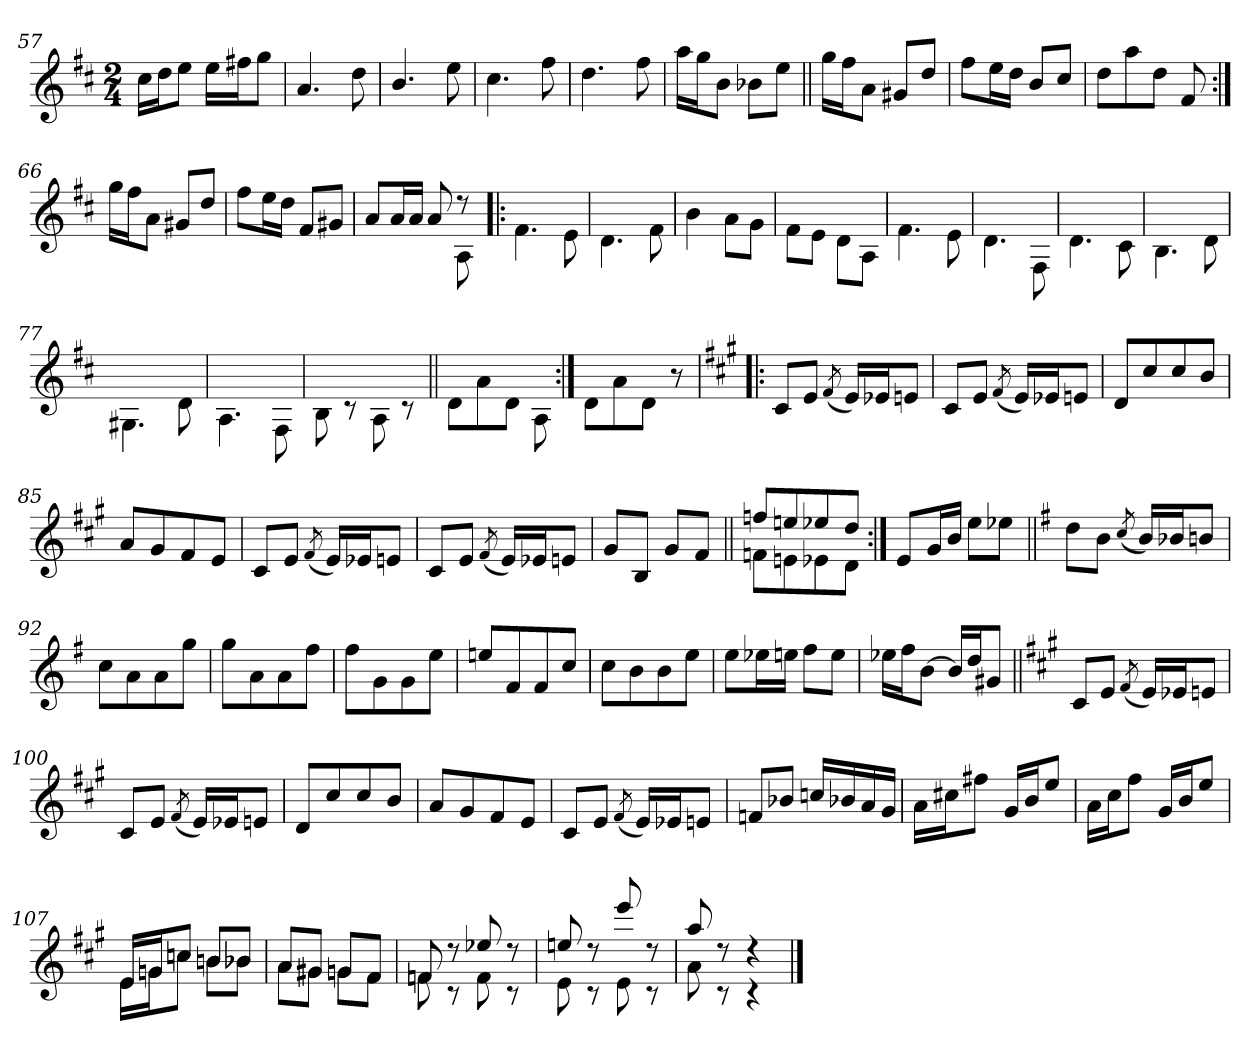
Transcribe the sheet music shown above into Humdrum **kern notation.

**kern
*part1
*staff1
*clefG2
*k[f#c#]
*D:
*M2/4
=57
16cc#\LL
16dd\J
8ee\J
16ee\LL
16ff#X\J
8gg\J
=58
4.a/
8dd\
=59
4.b/
8ee\
=60
4.cc#\
8ff#\
!!LO:LB:g=z
=61
4.dd\
8ff#\
=62
16aa\LL
16gg\J
8b\J
8b-X\L
8ee\J
=63||
16gg\LL
16ff#\J
8a\J
8g#X/L
8dd/J
=64
8ff#\L
16ee\L
16dd\JJ
8b/L
8cc#/J
=65
8dd\L
8aa\
8dd\J
8f#/
!!LO:LB:g=z
=66:|!
16gg\LL
16ff#\J
8a\J
8g#X/L
8dd/J
=67
8ff#\L
16ee\L
16dd\JJ
8f#/L
8g#X/J
=68
*^
8a/L	4.ryy
16a/L	.
16a/JJ	.
8a/	.
8rdd	8A\
*v	*v
=69!|:
4.f#\
8e\
=70
4.d\
8f#\
!!LO:LB:g=z
=71
4b\
8a\L
8g\J
=72
8f#\L
8e\J
8d\L
8A\J
=73
4.f#\
8e\
=74
4.d\
8F#\
=75
4.d\
8c#\
=76
4.B\
8d\
=77
4.G#X\
8d\
!!LO:LB:g=z
=78
4.A\
8F#\
=79
8B\
8rB
8A\
8rB
=80||
8d\L
8a\
8d\J
8A\
=81:|!
8d\L
8a\
8d\J
8r
=82!|:
*k[f#c#g#]
*A:
8c#/L
8e/J
(<8qf#/
16e/LL)
16e-X/J
8en/J
=83
8c#/L
8e/J
(<8qf#/
16e/LL)
16e-X/J
8en/J
!!LO:LB:g=z
=84
8d/L
8cc#/
8cc#/
8b/J
=85
8a/L
8g#/
8f#/
8e/J
=86
8c#/L
8e/J
(<8qf#/
16e/LL)
16e-X/J
8en/J
=87
8c#/L
8e/J
(<8qf#/
16e/LL)
16e-X/J
8en/J
=88
8g#/L
8B/J
8g#/L
8f#/J
=89||
*^
8ffn/L	8fn\L
8een/	8en\
8ee-X/	8e-X\
8dd/J	8d\J
*v	*v
!!LO:LB:g=z
=90:|!
8e/L
16g#/L
16b/JJ
8ee\L
8ee-X\J
=91||
*k[f#]
*G:
8dd\L
8b\J
(<8qcc/
16b/LL)
16b-X/J
8bn/J
=92
8cc\L
8a\
8a\
8gg\J
=93
8gg\L
8a\
8a\
8ff#\J
=94
8ff#\L
8g\
8g\
8ee\J
=95
8een/L
8f#/
8f#/
8cc/J
!!LO:LB:g=z
=96
8cc\L
8b\
8b\
8ee\J
=97
8ee\L
16ee-X\L
16een\JJ
8ff#\L
8ee\J
=98
16ee-X\LL
16ff#\J
[8b\J
16b/LL]
16dd/J
8g#X/J
=99||
*k[f#c#g#]
*A:
8c#/L
8e/J
(<8qf#/
16e/LL)
16e-X/J
8en/J
=100
8c#/L
8e/J
(<8qf#/
16e/LL)
16e-X/J
8en/J
!!LO:LB:g=z
=101
8d/L
8cc#/
8cc#/
8b/J
=102
8a/L
8g#/
8f#/
8e/J
=103
8c#/L
8e/J
(<8qf#/
16e/LL)
16e-X/J
8en/J
=104
8fn/L
8b-X/J
16ccn/LL
16b-X/
16a/
16g#/JJ
=105
16a\LL
16cc#X\J
8ff#X\J
16g#/LL
16b/J
8ee/J
=106
16a\LL
16cc#\J
8ff#\J
16g#/LL
16b/J
8ee/J
!!LO:LB:g=z
=107
*^
16e/LL	16e\LL
16gn/J	16gn\J
8ccn/J	8ccn\J
8b/L	8bn\L
8b-X/J	8b-X\J
=108	=108
8a/L	8a\L
8g#X/J	8g#X\J
8gn/L	8gn\L
8f#/J	8f#\J
=109	=109
8fn/	8fn\
8rdd	8rc
8ee-X/	8f\
8rdd	8rc
=110	=110
8een/	8e\
8rdd	8rc
8eee/	8e\
8rdd	8rc
=111	=111
8aa/	8a\
8rdd	8rc
4rdd	4rc
*v	*v
==
*-
